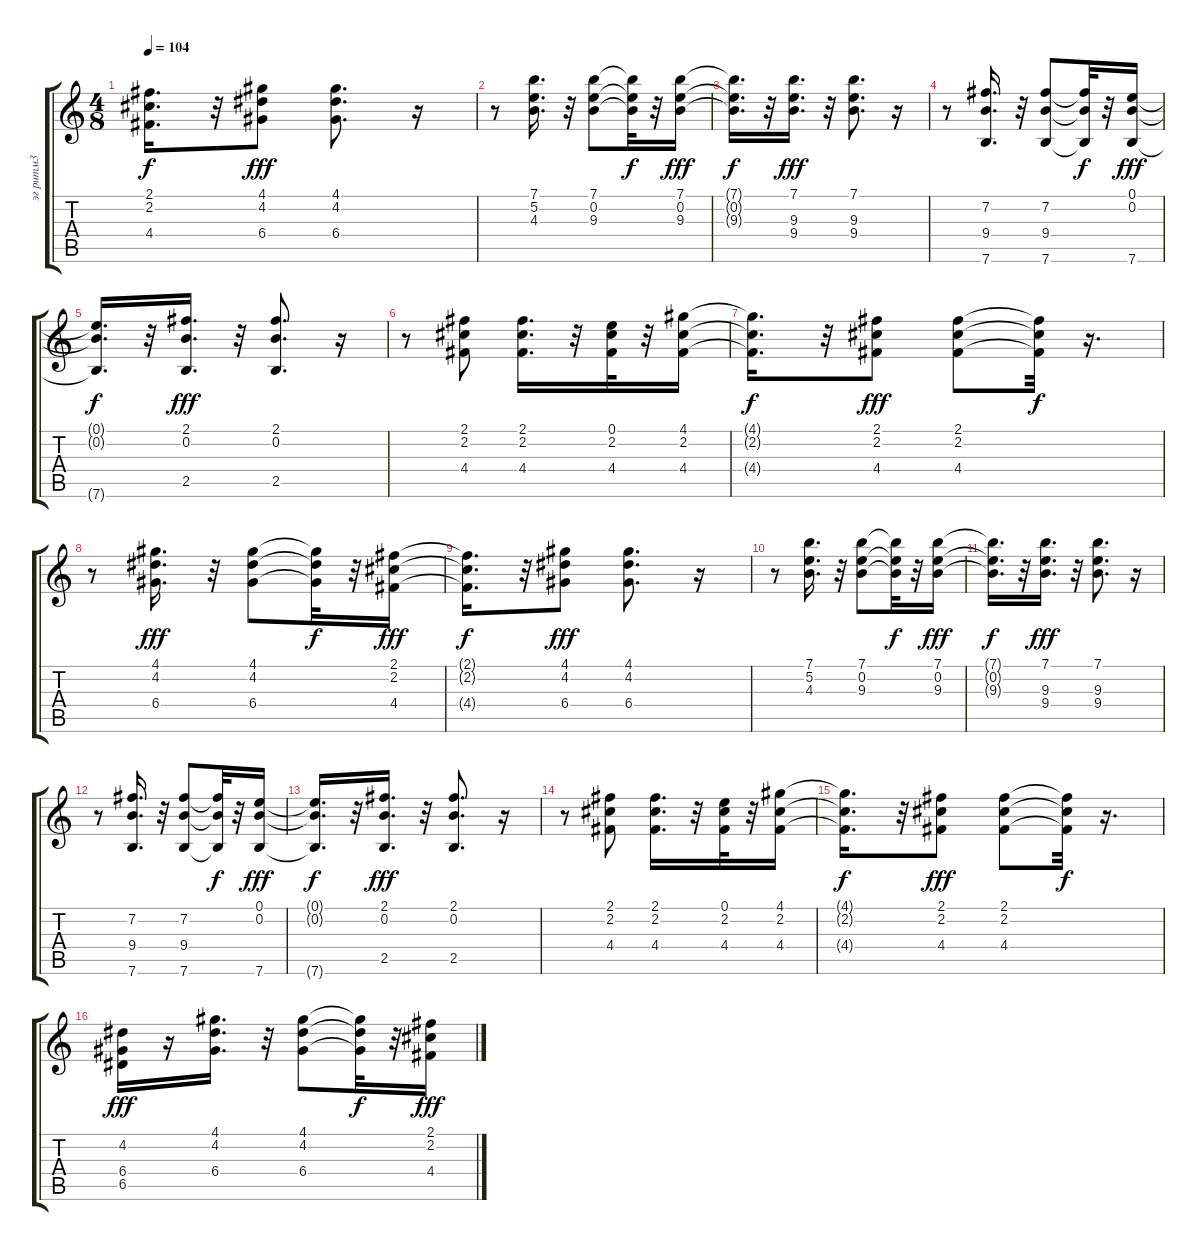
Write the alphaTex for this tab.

\track ("эг ритм3" "эг ритм3") {instrument distortionguitar}
\staff {score tabs}
\tuning (E4 B3 G3 D3 A2 E2) {hide}
\ts (4 8)
\tempo 104
\clef g2
\ks c
(2.1{t} 2.2{t} 4.4{t}).16{d dy f} r.32 (4.1 4.2 6.4).8{dy fff} (4.1 4.2 6.4).8{d} r.16 |
r.8 (7.1 5.2 4.3).16{d} r.32 (7.1 0.2 9.3).8 (7.1{t} 0.2{t} 9.3{t}).32{dy f} r.32 (7.1 0.2 9.3).16{dy fff} |
(7.1{t} 0.2{t} 9.3{t}).16{d dy f} r.32 (7.1 9.3 9.4).16{d dy fff} r.32 (7.1 9.3 9.4).8{d} r.16 |
r.8 (7.2 9.4 7.6).16{d} r.32 (7.2 9.4 7.6).8 (7.2{t} 9.4{t} 7.6{t}).32{dy f} r.32 (0.1 0.2 7.6).16{dy fff} |
(0.1{t} 0.2{t} 7.6{t}).16{d dy f} r.32 (2.1 0.2 2.5).16{d dy fff} r.32 (2.1 0.2 2.5).8{d} r.16 |
r.8 (2.1 2.2 4.4).8 (2.1 2.2 4.4).16{d} r.32 (0.1 2.2 4.4).32 r.32 (4.1 2.2 4.4).16 |
(4.1{t} 2.2{t} 4.4{t}).16{d dy f} r.32 (2.1 2.2 4.4).8{dy fff} (2.1 2.2 4.4).8 (2.1{t} 2.2{t} 4.4{t}).32{dy f} r.16{d} |
r.8 (4.1 4.2 6.4).16{d dy fff} r.32 (4.1 4.2 6.4).8 (4.1{t} 4.2{t} 6.4{t}).32{dy f} r.32 (2.1 2.2 4.4).16{dy fff} |
(2.1{t} 2.2{t} 4.4{t}).16{d dy f} r.32 (4.1 4.2 6.4).8{dy fff} (4.1 4.2 6.4).8{d} r.16 |
r.8 (7.1 5.2 4.3).16{d} r.32 (7.1 0.2 9.3).8 (7.1{t} 0.2{t} 9.3{t}).32{dy f} r.32 (7.1 0.2 9.3).16{dy fff} |
(7.1{t} 0.2{t} 9.3{t}).16{d dy f} r.32 (7.1 9.3 9.4).16{d dy fff} r.32 (7.1 9.3 9.4).8{d} r.16 |
r.8 (7.2 9.4 7.6).16{d} r.32 (7.2 9.4 7.6).8 (7.2{t} 9.4{t} 7.6{t}).32{dy f} r.32 (0.1 0.2 7.6).16{dy fff} |
(0.1{t} 0.2{t} 7.6{t}).16{d dy f} r.32 (2.1 0.2 2.5).16{d dy fff} r.32 (2.1 0.2 2.5).8{d} r.16 |
r.8 (2.1 2.2 4.4).8 (2.1 2.2 4.4).16{d} r.32 (0.1 2.2 4.4).32 r.32 (4.1 2.2 4.4).16 |
(4.1{t} 2.2{t} 4.4{t}).16{d dy f} r.32 (2.1 2.2 4.4).8{dy fff} (2.1 2.2 4.4).8 (2.1{t} 2.2{t} 4.4{t}).32{dy f} r.16{d} |
(4.2 6.4 6.5).16{dy fff} r.16 (4.1 4.2 6.4).16{d} r.32 (4.1 4.2 6.4).8 (4.1{t} 4.2{t} 6.4{t}).32{dy f} r.32 (2.1 2.2 4.4).16{dy fff}
